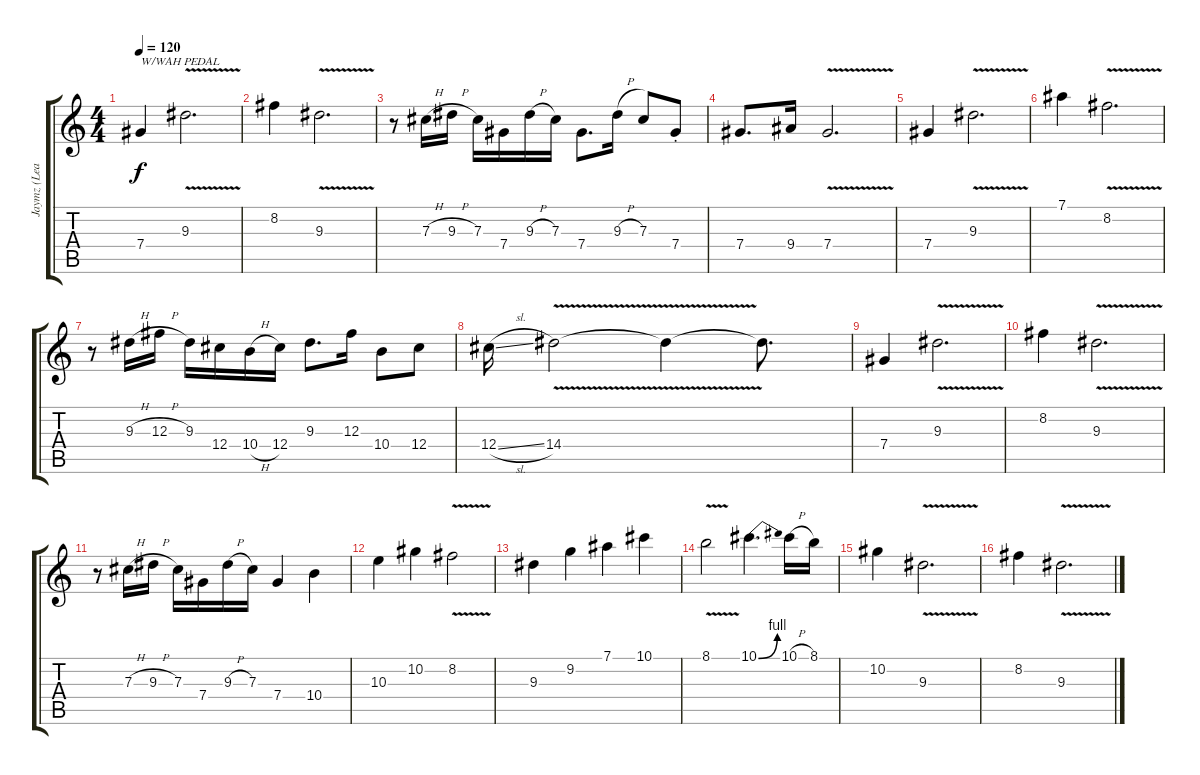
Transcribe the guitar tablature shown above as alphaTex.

\track ("Jaymz (Lead)" "Jaymz (Lea") {instrument distortionguitar}
\staff {score tabs}
\tuning (Eb4 Bb3 Gb3 Db3 Ab2 Eb2) {hide}
\ts (4 4)
\tempo 120
\clef g2
\ks c
7.4.4{txt "W/WAH PEDAL" dy f} 9.3{v}.2{d} |
8.2.4 9.3{v}.2{d} |
r.8 7.3{h}.16 9.3{h}.16 7.3.16 7.4.16 9.3{h}.16 7.3.16 7.4.8{d} 9.3{h}.16 7.3.8 7.4{st}.8 |
7.4.8{d} 9.4.16 7.4{v}.2{d} |
7.4.4 9.3{v}.2{d} |
7.1.4 8.2{v}.2{d} |
r.8 9.3{h}.16 12.3{h}.16 9.3.16 12.4.16 10.4{h}.16 12.4.16 9.3.8{d} 12.3.16 10.4.8 12.4.8 |
12.4{sl}.16 14.4{v}.2 14.4{t}.4 14.4{t}.8{d} |
7.4.4 9.3{v}.2{d} |
8.2.4 9.3{v}.2{d} |
r.8 7.3{h}.16 9.3{h}.16 7.3.16 7.4.16 9.3{h}.16 7.3.16 7.4.4 10.4.4 |
10.3.4 10.2.4 8.2{v}.2 |
9.3.4 9.2.4 7.1.4 10.1.4 |
8.1{v}.2 10.1{be (bend 0 0 60 4)}.4{d} 10.1{h}.16 8.1.16 |
10.2.4 9.3{v}.2{d} |
8.2.4 9.3{v}.2{d}
